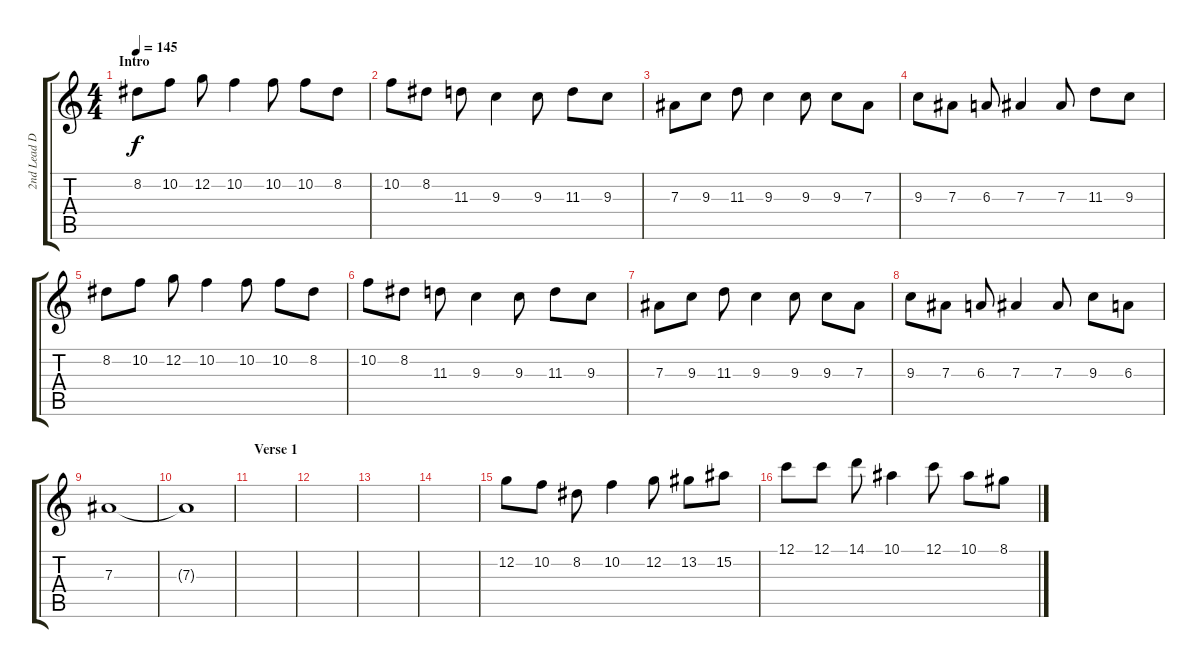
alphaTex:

\track ("2nd Lead Distortion Guitar" "2nd Lead D") {instrument distortionguitar}
\staff {score tabs}
\tuning (C4 G3 Eb3 Bb2 F2 C2) {hide}
\ts (4 4)
\section ("" "Intro")
\tempo 145
\clef g2
\ks c
8.2.8{dy f instrument distortionguitar} 10.2.8 12.2.8 10.2.4 10.2.8 10.2.8 8.2.8 |
10.2.8 8.2.8 11.3.8 9.3.4 9.3.8 11.3.8 9.3.8 |
7.3.8 9.3.8 11.3.8 9.3.4 9.3.8 9.3.8 7.3.8 |
9.3.8 7.3.8 6.3.8 7.3.4 7.3.8 11.3.8 9.3.8 |
8.2.8 10.2.8 12.2.8 10.2.4 10.2.8 10.2.8 8.2.8 |
10.2.8 8.2.8 11.3.8 9.3.4 9.3.8 11.3.8 9.3.8 |
7.3.8 9.3.8 11.3.8 9.3.4 9.3.8 9.3.8 7.3.8 |
9.3.8 7.3.8 6.3.8 7.3.4 7.3.8 9.3.8 6.3.8 |
7.3.1 |
7.3{t}.1 |
\section ("" "Verse 1")
|
|
|
|
12.2.8 10.2.8 8.2.8 10.2.4 12.2.8 13.2.8 15.2.8 |
12.1.8 12.1.8 14.1.8 10.1.4 12.1.8 10.1.8 8.1.8
